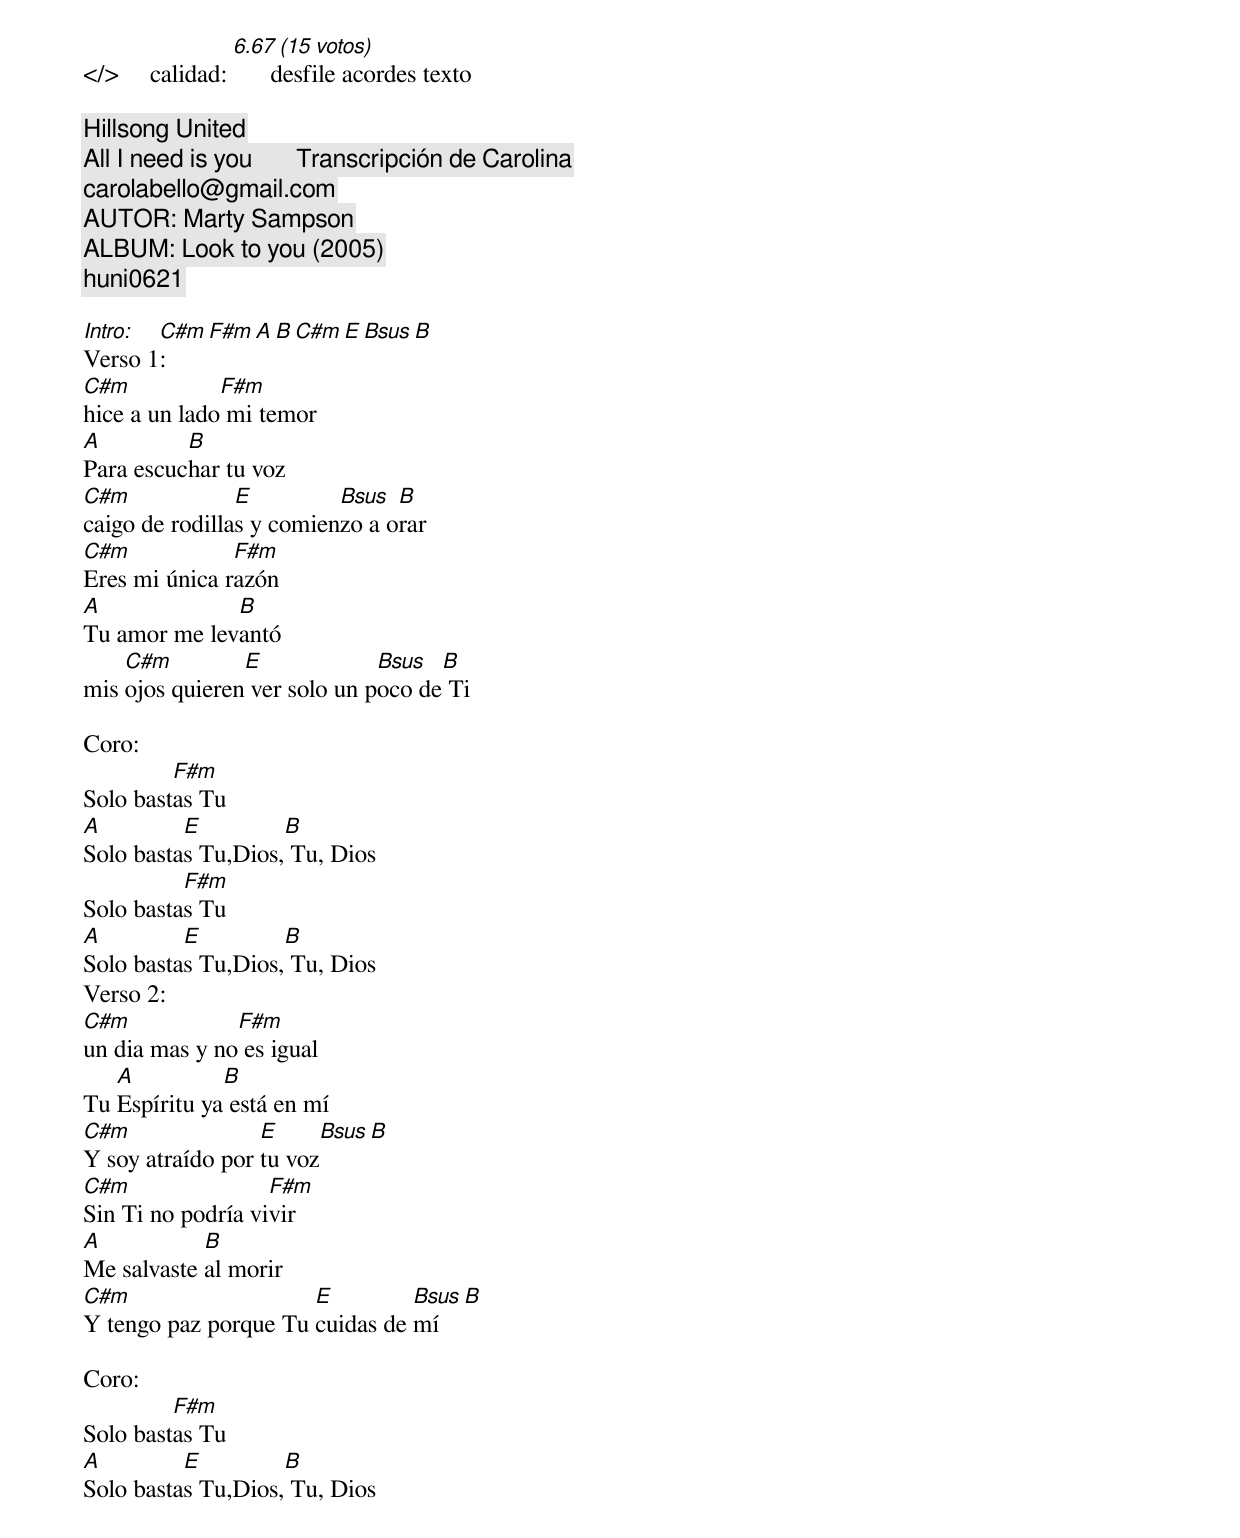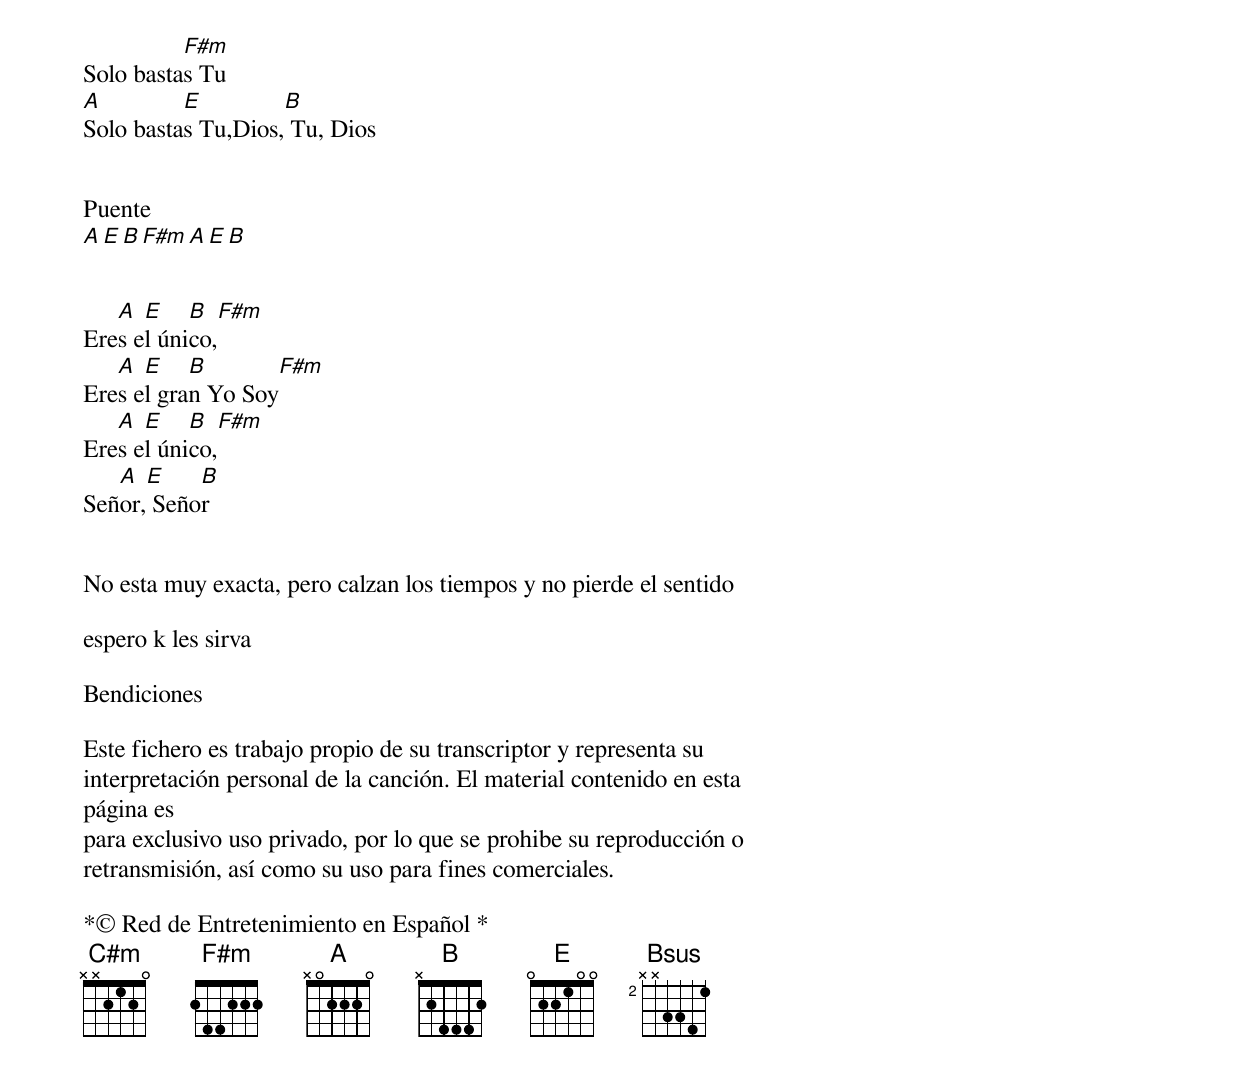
</> 	calidad: [6.67 (15 votos)] 	desfile acordes texto
<all_i_need_is_you.txt>

Hillsong United
All I need is you 	Transcripción de Carolina
carolabello@gmail.com
AUTOR: Marty Sampson
ALBUM: Look to you (2005)
	huni0621

Intro: C#m  F#m  A  B  C#m  E  Bsus  B
Verso 1:
C#m           F#m
hice a un lado mi temor
A         B
Para escuchar tu voz
C#m             E         Bsus  B
caigo de rodillas y comienzo a orar
C#m            F#m
Eres mi única razón
A             B
Tu amor me levantó
    C#m         E             Bsus  B
mis ojos quieren ver solo un poco de Ti

Coro:
         F#m
Solo bastas Tu
A         E         B
Solo bastas Tu,Dios, Tu, Dios
          F#m
Solo bastas Tu
A         E         B
Solo bastas Tu,Dios, Tu, Dios
Verso 2:
C#m            F#m
un dia mas y no es igual
   A          B
Tu Espíritu ya está en mí
C#m               E       Bsus  B
Y soy atraído por tu voz
C#m                F#m
Sin Ti no podría vivir
A           B
Me salvaste al morir
C#m                   E         Bsus B
Y tengo paz porque Tu cuidas de mí

Coro:
         F#m
Solo bastas Tu
A         E         B
Solo bastas Tu,Dios, Tu, Dios
          F#m
Solo bastas Tu
A         E         B
Solo bastas Tu,Dios, Tu, Dios


Puente
A  E  B  F#m  A  E  B


   A  E    B   F#m
Eres el único,
   A  E    B       F#m
Eres el gran Yo Soy
   A  E    B   F#m
Eres el único,
   A  E    B
Señor, Señor


No esta muy exacta, pero calzan los tiempos y no pierde el sentido

espero k les sirva

Bendiciones

Este fichero es trabajo propio de su transcriptor y representa su
interpretación personal de la canción. El material contenido en esta
página es
para exclusivo uso privado, por lo que se prohibe su reproducción o
retransmisión, así como su uso para fines comerciales.

*© Red de Entretenimiento en Español *
